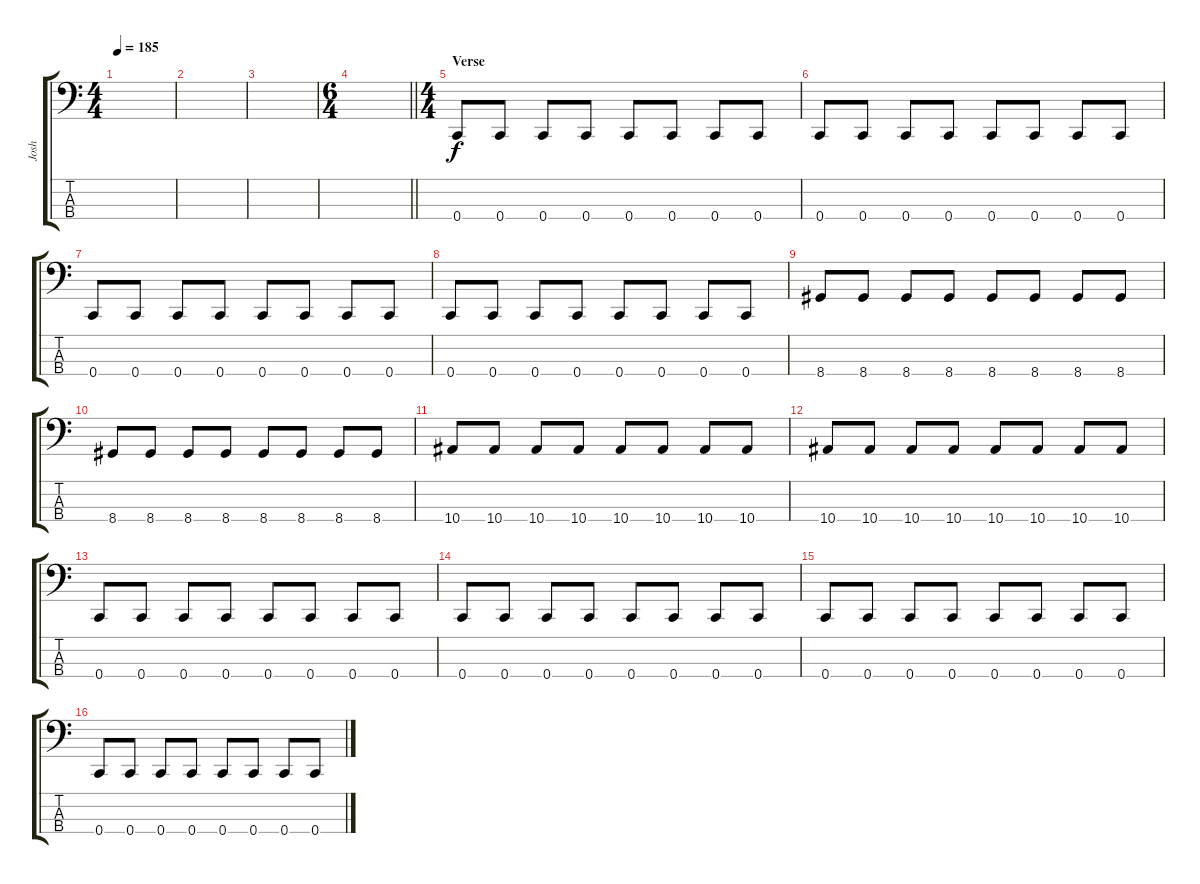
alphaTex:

\track ("Josh" "Josh") {instrument electricbasspick}
\staff {score tabs}
\tuning (F2 C2 G1 C1) {hide}
\ts (4 4)
\tempo 185
\clef f4
\ks c
|
|
|
\ts (6 4)
\barLineRight lightlight
|
\ts (4 4)
\section ("" "Verse")
0.4.8 0.4.8 0.4.8 0.4.8 0.4.8 0.4.8 0.4.8 0.4.8 |
0.4.8 0.4.8 0.4.8 0.4.8 0.4.8 0.4.8 0.4.8 0.4.8 |
0.4.8 0.4.8 0.4.8 0.4.8 0.4.8 0.4.8 0.4.8 0.4.8 |
0.4.8 0.4.8 0.4.8 0.4.8 0.4.8 0.4.8 0.4.8 0.4.8 |
8.4.8 8.4.8 8.4.8 8.4.8 8.4.8 8.4.8 8.4.8 8.4.8 |
8.4.8 8.4.8 8.4.8 8.4.8 8.4.8 8.4.8 8.4.8 8.4.8 |
10.4.8 10.4.8 10.4.8 10.4.8 10.4.8 10.4.8 10.4.8 10.4.8 |
10.4.8 10.4.8 10.4.8 10.4.8 10.4.8 10.4.8 10.4.8 10.4.8 |
0.4.8 0.4.8 0.4.8 0.4.8 0.4.8 0.4.8 0.4.8 0.4.8 |
0.4.8 0.4.8 0.4.8 0.4.8 0.4.8 0.4.8 0.4.8 0.4.8 |
0.4.8 0.4.8 0.4.8 0.4.8 0.4.8 0.4.8 0.4.8 0.4.8 |
0.4.8 0.4.8 0.4.8 0.4.8 0.4.8 0.4.8 0.4.8 0.4.8
